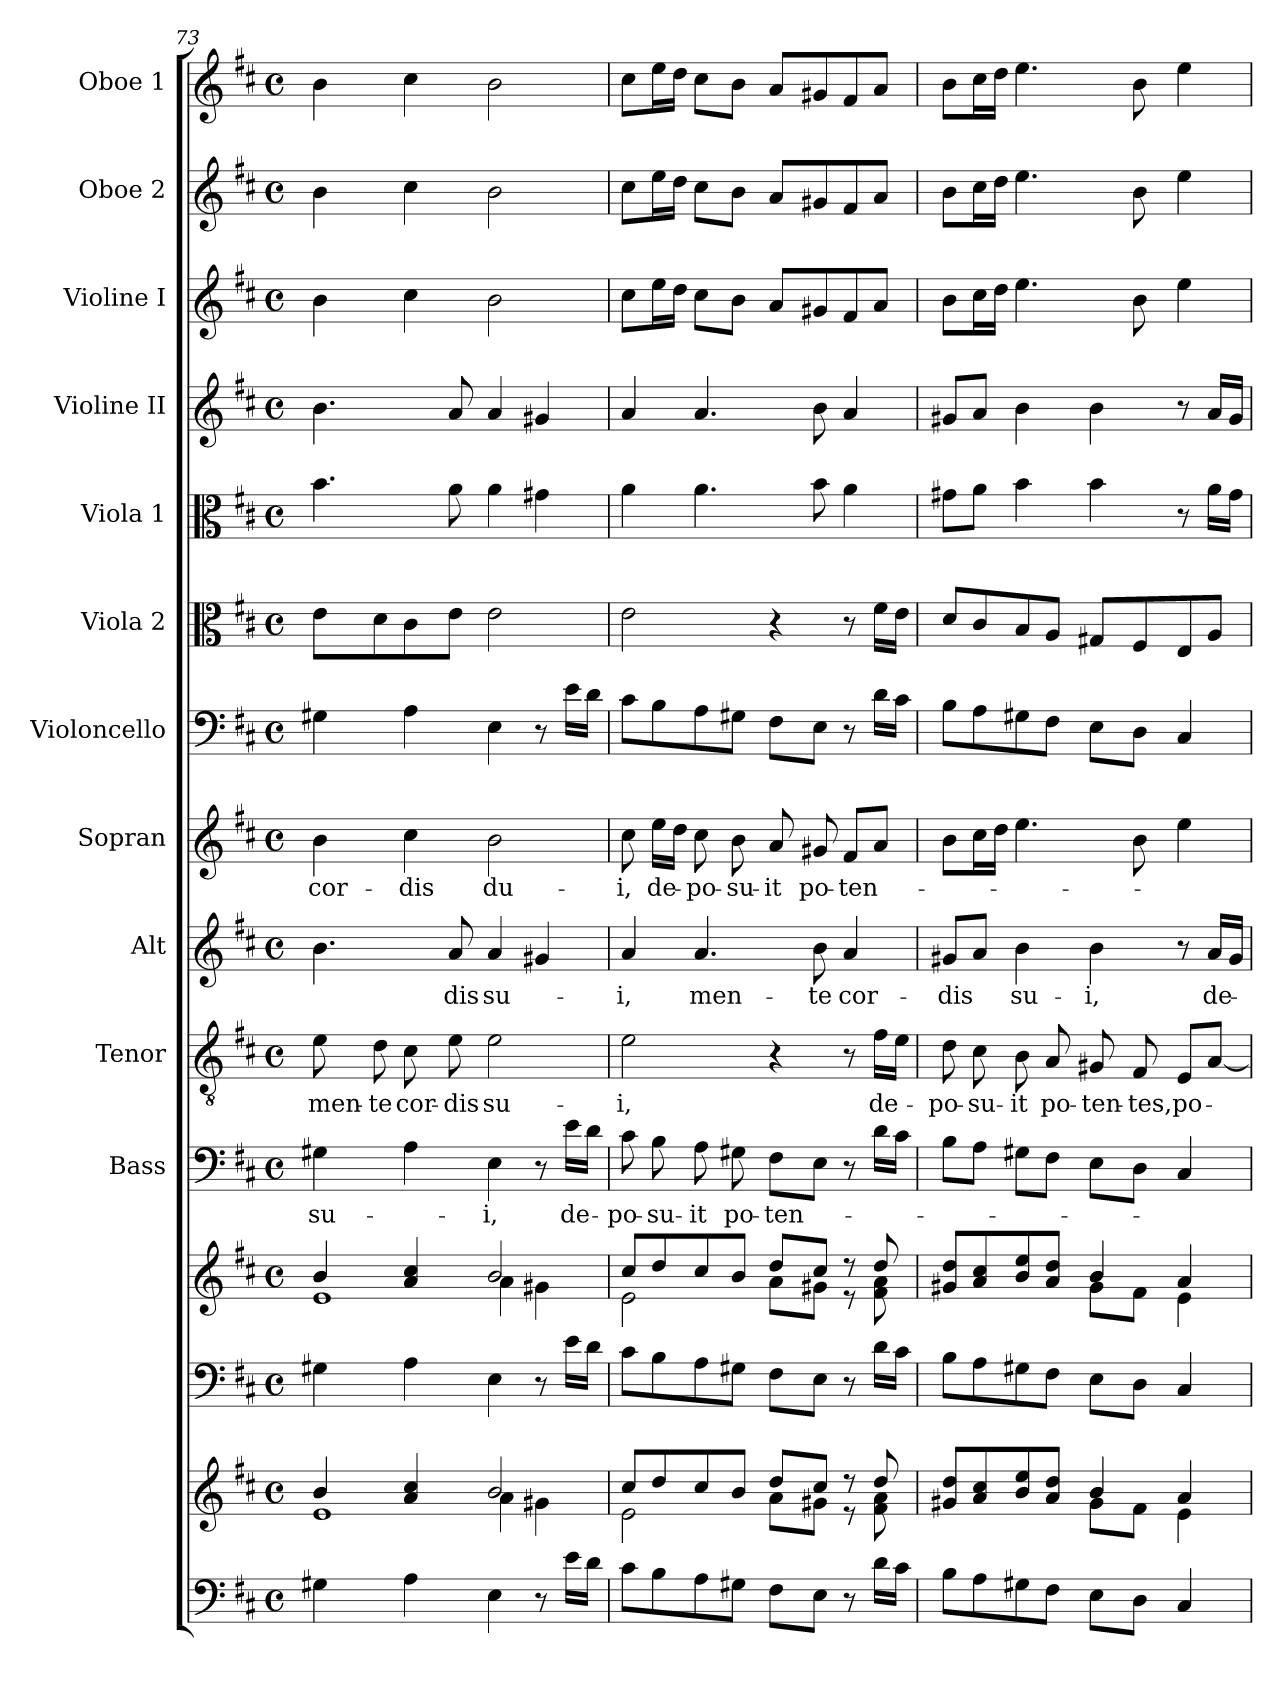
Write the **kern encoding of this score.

**kern	**kern	**kern	**kern	**kern	**text	**kern	**text	**kern	**text	**kern	**text	**kern	**kern	**kern	**kern	**kern	**kern	**kern
*part13	*part13	*part12	*part12	*part11	*part11	*part10	*part10	*part9	*part9	*part8	*part8	*part7	*part6	*part5	*part4	*part3	*part2	*part1
*staff15	*staff14	*staff13	*staff12	*staff11	*staff11	*staff10	*staff10	*staff9	*staff9	*staff8	*staff8	*staff7	*staff6	*staff5	*staff4	*staff3	*staff2	*staff1
*	*	*	*	*I"Bass	*	*I"Tenor	*	*I"Alt	*	*I"Sopran	*	*I"Violoncello	*I"Viola 2	*I"Viola 1	*I"Violine II	*I"Violine I	*I"Oboe 2	*I"Oboe 1
*	*	*	*	*I'B.	*	*I'T.	*	*I'A.	*	*I'S.	*	*I'Vc.	*I'Vla. 2	*I'Vla. 1	*I'Vl. II	*I'Vl. I	*I'Ob. 2	*I'Ob. 1
*clefF4	*clefG2	*clefF4	*clefG2	*clefF4	*	*clefGv2	*	*clefG2	*	*clefG2	*	*clefF4	*clefC3	*clefC3	*clefG2	*clefG2	*clefG2	*clefG2
*	*	*	*	*	*	*	*	*	*	*	*	*ITrd7c12	*	*	*	*	*	*
*k[f#c#]	*k[f#c#]	*k[f#c#]	*k[f#c#]	*k[f#c#]	*	*k[f#c#]	*	*k[f#c#]	*	*k[f#c#]	*	*k[f#c#]	*k[f#c#]	*k[f#c#]	*k[f#c#]	*k[f#c#]	*k[f#c#]	*k[f#c#]
*D:	*D:	*D:	*D:	*D:	*	*D:	*	*D:	*	*D:	*	*D:	*D:	*D:	*D:	*D:	*D:	*D:
*M4/4	*M4/4	*M4/4	*M4/4	*M4/4	*	*M4/4	*	*M4/4	*	*M4/4	*	*M4/4	*M4/4	*M4/4	*M4/4	*M4/4	*M4/4	*M4/4
*met(c)	*met(c)	*met(c)	*met(c)	*met(c)	*	*met(c)	*	*met(c)	*	*met(c)	*	*met(c)	*met(c)	*met(c)	*met(c)	*met(c)	*met(c)	*met(c)
=73	=73	=73	=73	=73	=73	=73	=73	=73	=73	=73	=73	=73	=73	=73	=73	=73	=73	=73
*	*^	*	*^	*	*	*	*	*	*	*	*	*	*	*	*	*	*	*
*	*	*^	*	*	*^	*	*	*	*	*	*	*	*	*	*	*	*	*	*	*
!	!	!	!	!	!	!	!	!	!LO:LY:b	!	!LO:LY:b	!	!	!	!LO:LY:b	!	!	!	!	!	!	!
4G#X\	4b/	1e	2ryy	4G#X\	4b/	1e	2ryy	4G#X\	su-	8e\	men-	4.b\	.	4b\	cor-	4GG#X\	8e\L	4.b\	4.b\	4b\	4b\	4b\
!	!	!	!	!	!	!	!	!	!	!	!LO:LY:b	!	!	!	!	!	!	!	!	!	!	!
.	.	.	.	.	.	.	.	.	.	8d\	-te	.	.	.	.	.	8d\	.	.	.	.	.
!	!	!	!	!	!	!	!	!	!	!	!LO:LY:b	!	!	!	!LO:LY:b	!	!	!	!	!	!	!
4A\	4a/ 4cc#/	.	.	4A\	4a/ 4cc#/	.	.	4A\	.	8c#\	cor-	.	.	4cc#\	-dis	4AA\	8c#\	.	.	4cc#\	4cc#\	4cc#\
!	!	!	!	!	!	!	!	!	!	!	!LO:LY:b	!	!LO:LY:b	!	!	!	!	!	!	!	!	!
.	.	.	.	.	.	.	.	.	.	8e\	-dis	8a/	-dis	.	.	.	8e\J	8a\	8a/	.	.	.
!	!	!	!	!	!	!	!	!	!LO:LY:b	!	!LO:LY:b	!	!LO:LY:b	!	!LO:LY:b	!	!	!	!	!	!	!
4E\	2b/	.	4a\	4E\	2b/	.	4a\	4E\	-i,	2e\	su-	4a/	su-	2b\	du-	4EE\	2e\	4a\	4a/	2b\	2b\	2b\
8r	.	.	4g#X\	8r	.	.	4g#X\	8r	.	.	.	4g#X/	.	.	.	8r	.	4g#X\	4g#X/	.	.	.
!	!	!	!	!	!	!	!	!	!LO:LY:b	!	!	!	!	!	!	!	!	!	!	!	!	!
16e\LL	.	.	.	16e\LL	.	.	.	16e\LL	de-	.	.	.	.	.	.	16E\LL	.	.	.	.	.	.
16d\JJ	.	.	.	16d\JJ	.	.	.	16d\JJ	.	.	.	.	.	.	.	16D\JJ	.	.	.	.	.	.
*	*	*v	*v	*	*	*v	*v	*	*	*	*	*	*	*	*	*	*	*	*	*	*	*
=74	=74	=74	=74	=74	=74	=74	=74	=74	=74	=74	=74	=74	=74	=74	=74	=74	=74	=74	=74	=74
!	!	!	!	!	!	!	!LO:LY:b	!	!LO:LY:b	!	!LO:LY:b	!	!LO:LY:b	!	!	!	!	!	!	!
8c#\L	8cc#/L	2e\	8c#\L	8cc#/L	2e\	8c#\	-po-	2e\	-i,	4a/	-i,	8cc#\	-i,	8C#\L	2e\	4a\	4a/	8cc#\L	8cc#\L	8cc#\L
!	!	!	!	!	!	!	!LO:LY:b	!	!	!	!	!	!LO:LY:b	!	!	!	!	!	!	!
8B\	8dd/	.	8B\	8dd/	.	8B\	-su-	.	.	.	.	16ee\LL	de-	8BB\	.	.	.	16ee\L	16ee\L	16ee\L
.	.	.	.	.	.	.	.	.	.	.	.	16dd\JJ	.	.	.	.	.	16dd\JJ	16dd\JJ	16dd\JJ
!	!	!	!	!	!	!	!LO:LY:b	!	!	!	!LO:LY:b	!	!LO:LY:b	!	!	!	!	!	!	!
8A\	8cc#/	.	8A\	8cc#/	.	8A\	-it	.	.	4.a/	men-	8cc#\	-po-	8AA\	.	4.a\	4.a/	8cc#\L	8cc#\L	8cc#\L
!	!	!	!	!	!	!	!LO:LY:b	!	!	!	!	!	!LO:LY:b	!	!	!	!	!	!	!
8G#X\J	8b/J	.	8G#X\J	8b/J	.	8G#X\	po-	.	.	.	.	8b\	-su-	8GG#X\J	.	.	.	8b\J	8b\J	8b\J
!	!	!	!	!	!	!	!LO:LY:b	!	!	!	!	!	!LO:LY:b	!	!	!	!	!	!	!
8F#\L	8dd/L	8a\L	8F#\L	8dd/L	8a\L	8F#\L	-ten-	4r	.	.	.	8a/	-it	8FF#\L	4r	.	.	8a/L	8a/L	8a/L
!	!	!	!	!	!	!	!	!	!	!	!LO:LY:b	!	!LO:LY:b	!	!	!	!	!	!	!
8E\J	8cc#/J	8g#X\J	8E\J	8cc#/J	8g#X\J	8E\J	.	.	.	8b\	-te	8g#X/	po-	8EE\J	.	8b\	8b\	8g#X/	8g#X/	8g#X/
!	!	!	!	!	!	!	!	!	!	!	!LO:LY:b	!	!LO:LY:b	!	!	!	!	!	!	!
8r	8r	8r	8r	8r	8r	8r	.	8r	.	4a/	cor-	8f#/L	-ten-	8r	8r	4a\	4a/	8f#/	8f#/	8f#/
!	!	!	!	!	!	!	!	!	!LO:LY:b	!	!	!	!	!	!	!	!	!	!	!
16d\LL	8dd/	8f#\ 8a\	16d\LL	8dd/	8f#\ 8a\	16d\LL	.	16f#\LL	de-	.	.	8a/J	.	16D\LL	16f#\LL	.	.	8a/J	8a/J	8a/J
16c#\JJ	.	.	16c#\JJ	.	.	16c#\JJ	.	16e\JJ	.	.	.	.	.	16C#\JJ	16e\JJ	.	.	.	.	.
!!LO:PB:g=z
=75	=75	=75	=75	=75	=75	=75	=75	=75	=75	=75	=75	=75	=75	=75	=75	=75	=75	=75	=75	=75
!	!	!	!	!	!	!	!	!	!LO:LY:b	!	!LO:LY:b	!	!	!	!	!	!	!	!	!
8B\L	8g#X/ 8dd/L	2ryy	8B\L	8g#X/ 8dd/L	2ryy	8B\L	.	8d\	-po-	8g#X/L	-dis	8b\L	.	8BB\L	8d/L	8g#X\L	8g#X/L	8b\L	8b\L	8b\L
!	!	!	!	!	!	!	!	!	!LO:LY:b	!	!	!	!	!	!	!	!	!	!	!
8A\	8a/ 8cc#/	.	8A\	8a/ 8cc#/	.	8A\J	.	8c#\	-su-	8a/J	.	16cc#\L	.	8AA\	8c#/	8a\J	8a/J	16cc#\L	16cc#\L	16cc#\L
.	.	.	.	.	.	.	.	.	.	.	.	16dd\JJ	.	.	.	.	.	16dd\JJ	16dd\JJ	16dd\JJ
!	!	!	!	!	!	!	!	!	!LO:LY:b	!	!LO:LY:b	!	!	!	!	!	!	!	!	!
8G#X\	8b/ 8ee/	.	8G#X\	8b/ 8ee/	.	8G#X\L	.	8B\	-it	4b\	su-	4.ee\	.	8GG#X\	8B/	4b\	4b\	4.ee\	4.ee\	4.ee\
!	!	!	!	!	!	!	!	!	!LO:LY:b	!	!	!	!	!	!	!	!	!	!	!
8F#\J	8a/ 8dd/J	.	8F#\J	8a/ 8dd/J	.	8F#\J	.	8A/	po-	.	.	.	.	8FF#\J	8A/J	.	.	.	.	.
!	!	!	!	!	!	!	!	!	!LO:LY:b	!	!LO:LY:b	!	!	!	!	!	!	!	!	!
8E\L	4b/	8g#\L	8E\L	4b/	8g#\L	8E\L	.	8G#X/	-ten-	4b\	-i,	.	.	8EE\L	8G#X/L	4b\	4b\	.	.	.
!	!	!	!	!	!	!	!	!	!LO:LY:b	!	!	!	!	!	!	!	!	!	!	!
8D\J	.	8f#\J	8D\J	.	8f#\J	8D\J	.	8F#/	-tes,	.	.	8b\	.	8DD\J	8F#/	.	.	8b\	8b\	8b\
!	!	!	!	!	!	!	!	!	!LO:LY:b	!	!	!	!	!	!	!	!	!	!	!
4C#/	4a/	4e\	4C#/	4a/	4e\	4C#/	.	8E/L	po-	8r	.	4ee\	.	4CC#/	8E/	8r	8r	4ee\	4ee\	4ee\
!	!	!	!	!	!	!	!	!	!	!	!LO:LY:b	!	!	!	!	!	!	!	!	!
.	.	.	.	.	.	.	.	[8A/J	.	16a/LL	de-	.	.	.	8A/J	16a\LL	16a/LL	.	.	.
.	.	.	.	.	.	.	.	.	.	16g#/JJ	.	.	.	.	.	16g#\JJ	16g#/JJ	.	.	.
*	*v	*v	*	*v	*v	*	*	*	*	*	*	*	*	*	*	*	*	*	*	*
=	=	=	=	=	=	=	=	=	=	=	=	=	=	=	=	=	=	=
*-	*-	*-	*-	*-	*-	*-	*-	*-	*-	*-	*-	*-	*-	*-	*-	*-	*-	*-
